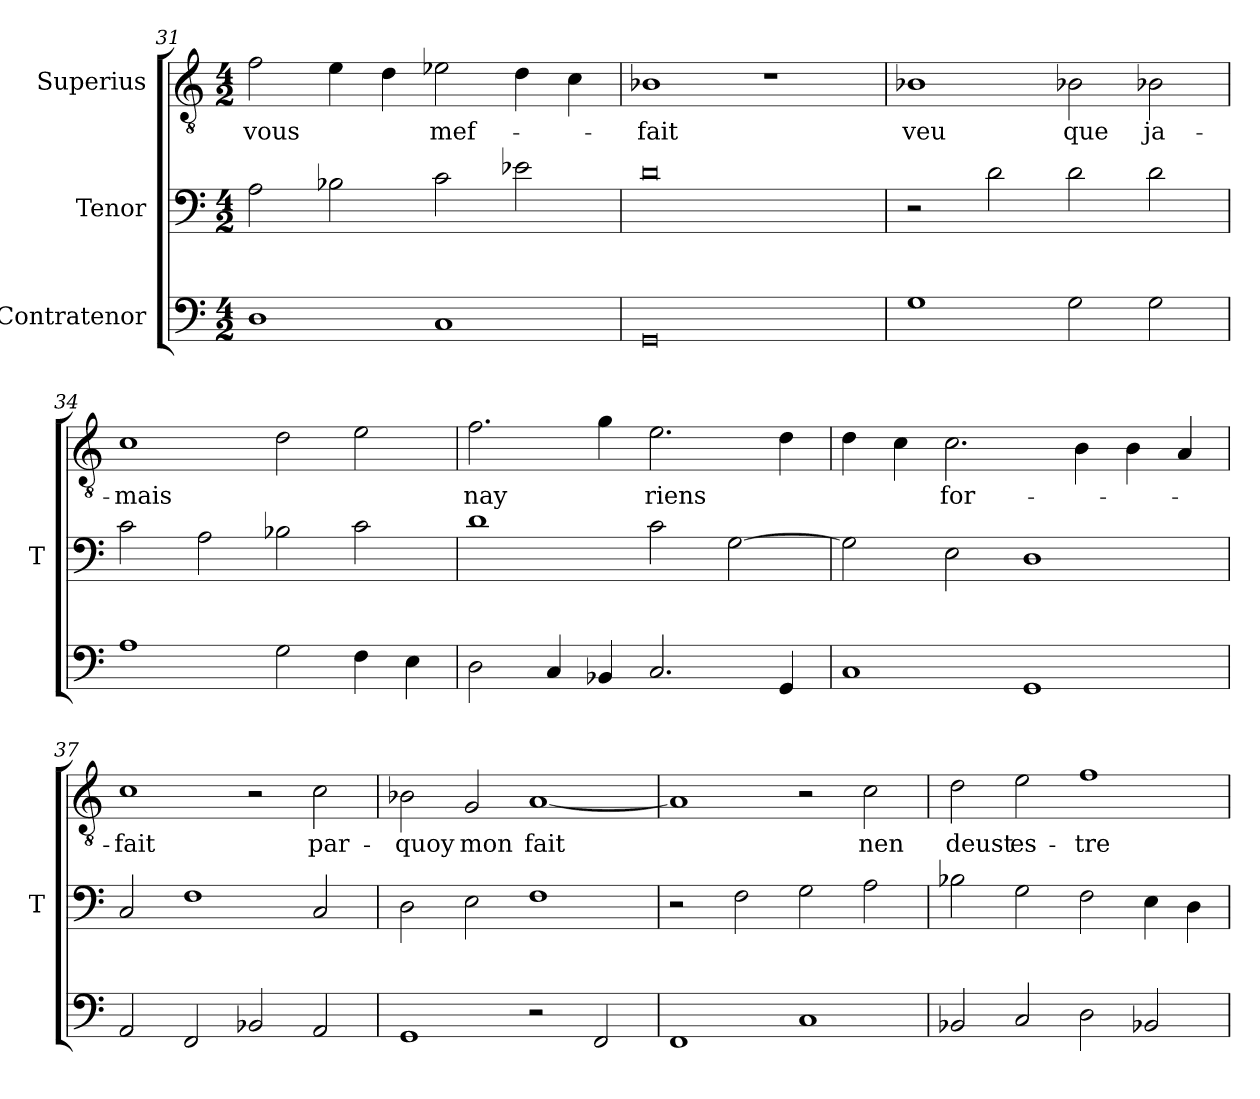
**kern	**kern	**kern	**text
*part3	*part2	*part1	*part1
*staff3	*staff2	*staff1	*staff1
*I"Contratenor	*I"Tenor	*I"Superius	*
*	*I'T	*	*
*clefF4	*clefF4	*clefGv2	*
*M4/2	*M4/2	*M4/2	*
=31	=31	=31	=31
1D	2A	2f	-vous
.	2B-X	4e	.
.	.	4d	.
1C	2c	2e-X	mef-
.	2e-X	4d	.
.	.	4c	.
=32	=32	=32	=32
0GG	0d	1B-X	-fait
.	.	1r	.
=33	=33	=33	=33
1G	2r	1B-X	-veu
.	2d	.	.
2G	2d	2B-X	-que
2G	2d	2B-X	ja-
=34	=34	=34	=34
1A	2c	1c	-mais
.	2A	.	.
2G	2B-X	2d	.
4F	2c	2e	.
4E	.	.	.
=35	=35	=35	=35
2D	1d	2.f	-nay
4C	.	.	.
4BB-X	.	4g	.
2.C	2c	2.e	-riens
.	[2G	.	.
4GG	.	4d	.
=36	=36	=36	=36
1C	2G]	4d	.
.	.	4c	.
.	2E	2.c	for-
1GG	1D	.	.
.	.	4B	.
.	.	4B	.
.	.	4A	.
=37	=37	=37	=37
2AA	2C	1c	-fait
2FF	1F	.	.
2BB-X	.	2r	.
2AA	2C	2c	par-
=38	=38	=38	=38
1GG	2D	2B-X	-quoy
.	2E	2G	-mon
2r	1F	[1A	-fait
2FF	.	.	.
=39	=39	=39	=39
1FF	2r	1A]	.
.	2F	.	.
1C	2G	2r	.
.	2A	2c	-nen
=40	=40	=40	=40
2BB-X	2B-X	2d	-deust
2C	2G	2e	es-
2D	2F	1f	-tre
2BB-X	4E	.	.
.	4D	.	.
=	=	=	=
*-	*-	*-	*-
